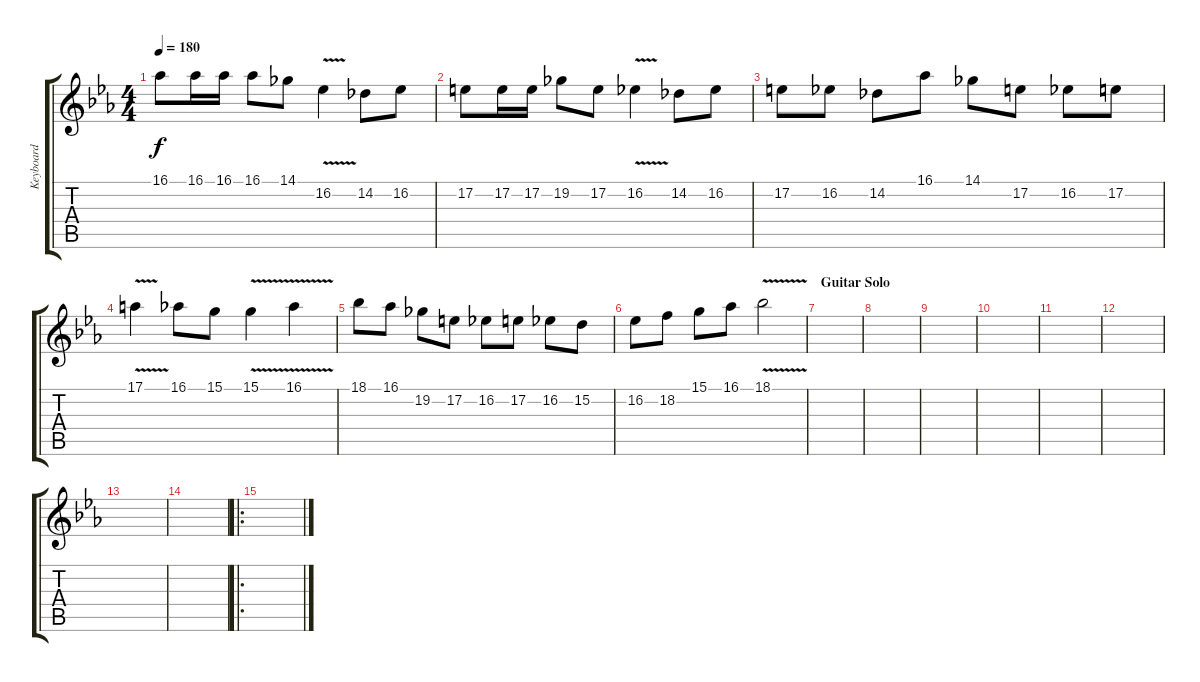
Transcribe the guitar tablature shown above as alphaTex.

\track ("Keyboard" "Keyboard") {instrument brasssection}
\staff {score tabs}
\tuning (E4 B3 G3 D3 A2 E2) {hide}
\ts (4 4)
\tempo 180
\clef g2
\ks eb
16.1.8{dy f} 16.1.16 16.1.16 16.1.8 14.1.8 16.2{v}.4 14.2.8 16.2.8 |
17.2.8 17.2.16 17.2.16 19.2.8 17.2.8 16.2{v}.4 14.2.8 16.2.8 |
17.2.8 16.2.8 14.2.8 16.1.8 14.1.8 17.2.8 16.2.8 17.2.8 |
17.1{v}.4 16.1.8 15.1.8 15.1{v}.4 16.1{v}.4 |
18.1.8 16.1.8 19.2.8 17.2.8 16.2.8 17.2.8 16.2.8 15.2.8 |
16.2.8 18.2.8 15.1.8 16.1.8 18.1{v}.2 |
\section ("" "Guitar Solo")
|
|
|
|
|
|
|
|
\ro
